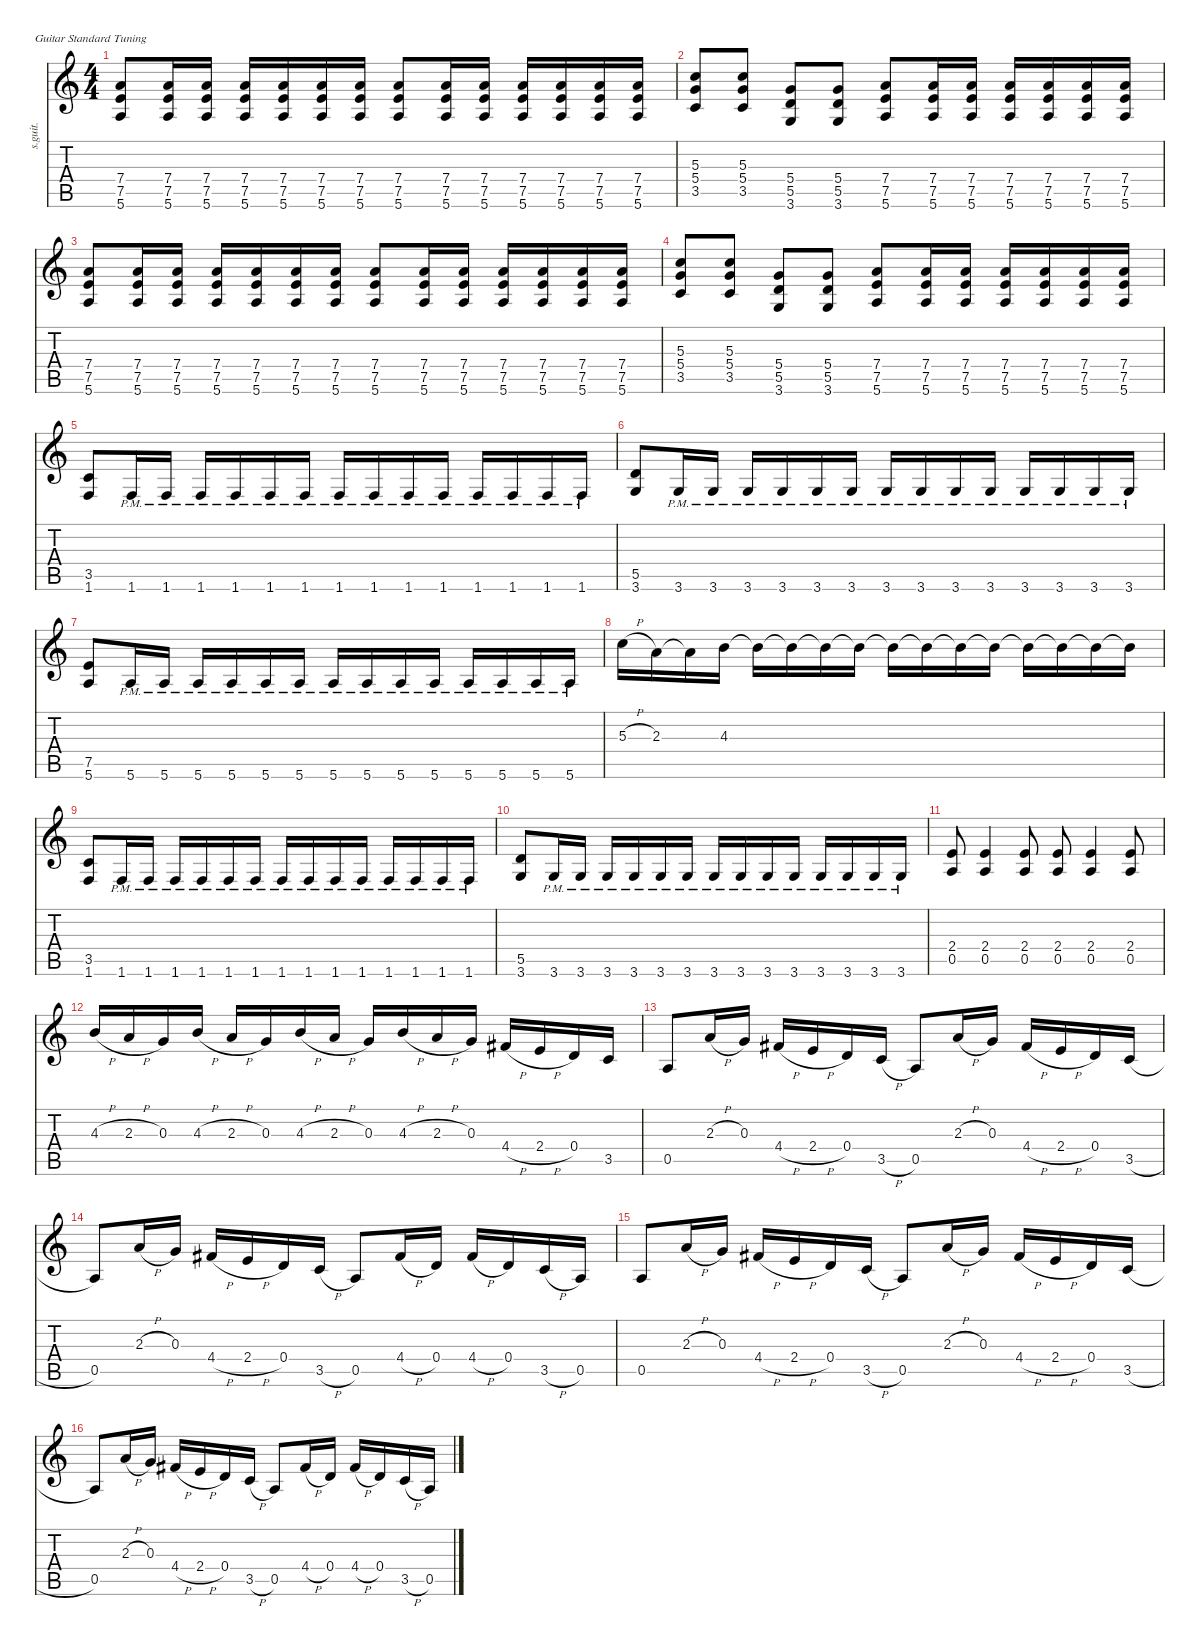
\defaultSystemsLayout 4
\hideDynamics
\bracketExtendMode nobrackets
\track ("" "s.guit.") {instrument distortionguitar}
\staff {score tabs}
\tuning (E4 B3 G3 D3 A2 E2)
\ts (4 4)
\tempo (160 hide)
\clef g2
\ks c
(7.4 7.5 5.6).8{dy f} (7.4 7.5 5.6).16 (7.4 7.5 5.6).16 (7.4 7.5 5.6).16 (7.4 7.5 5.6).16 (7.4 7.5 5.6).16 (7.4 7.5 5.6).16 (7.4 7.5 5.6).8 (7.4 7.5 5.6).16 (7.4 7.5 5.6).16 (7.4 7.5 5.6).16 (7.4 7.5 5.6).16 (7.4 7.5 5.6).16 (7.4 7.5 5.6).16 |
(5.3 5.4 3.5).8 (5.3 5.4 3.5).8 (5.4 5.5 3.6).8 (5.4 5.5 3.6).8 (7.4 7.5 5.6).8 (7.4 7.5 5.6).16 (7.4 7.5 5.6).16 (7.4 7.5 5.6).16 (7.4 7.5 5.6).16 (7.4 7.5 5.6).16 (7.4 7.5 5.6).16 |
(7.4 7.5 5.6).8 (7.4 7.5 5.6).16 (7.4 7.5 5.6).16 (7.4 7.5 5.6).16 (7.4 7.5 5.6).16 (7.4 7.5 5.6).16 (7.4 7.5 5.6).16 (7.4 7.5 5.6).8 (7.4 7.5 5.6).16 (7.4 7.5 5.6).16 (7.4 7.5 5.6).16 (7.4 7.5 5.6).16 (7.4 7.5 5.6).16 (7.4 7.5 5.6).16 |
(5.3 5.4 3.5).8 (5.3 5.4 3.5).8 (5.4 5.5 3.6).8 (5.4 5.5 3.6).8 (7.4 7.5 5.6).8 (7.4 7.5 5.6).16 (7.4 7.5 5.6).16 (7.4 7.5 5.6).16 (7.4 7.5 5.6).16 (7.4 7.5 5.6).16 (7.4 7.5 5.6).16 |
(3.5 1.6).8 1.6{pm}.16 1.6{pm}.16 1.6{pm}.16 1.6{pm}.16 1.6{pm}.16 1.6{pm}.16 1.6{pm}.16 1.6{pm}.16 1.6{pm}.16 1.6{pm}.16 1.6{pm}.16 1.6{pm}.16 1.6{pm}.16 1.6{pm}.16 |
(5.5 3.6).8 3.6{pm}.16 3.6{pm}.16 3.6{pm}.16 3.6{pm}.16 3.6{pm}.16 3.6{pm}.16 3.6{pm}.16 3.6{pm}.16 3.6{pm}.16 3.6{pm}.16 3.6{pm}.16 3.6{pm}.16 3.6{pm}.16 3.6{pm}.16 |
(7.5 5.6).8 5.6{pm}.16 5.6{pm}.16 5.6{pm}.16 5.6{pm}.16 5.6{pm}.16 5.6{pm}.16 5.6{pm}.16 5.6{pm}.16 5.6{pm}.16 5.6{pm}.16 5.6{pm}.16 5.6{pm}.16 5.6{pm}.16 5.6{pm}.16 |
5.3{h}.16 2.3.16 2.3{t}.16 4.3.16 4.3{t}.16 4.3{t}.16 4.3{t}.16 4.3{t}.16 4.3{t}.16 4.3{t}.16 4.3{t}.16 4.3{t}.16 4.3{t}.16 4.3{t}.16 4.3{t}.16 4.3{t}.16 |
(3.5 1.6).8 1.6{pm}.16 1.6{pm}.16 1.6{pm}.16 1.6{pm}.16 1.6{pm}.16 1.6{pm}.16 1.6{pm}.16 1.6{pm}.16 1.6{pm}.16 1.6{pm}.16 1.6{pm}.16 1.6{pm}.16 1.6{pm}.16 1.6{pm}.16 |
(5.5 3.6).8 3.6{pm}.16 3.6{pm}.16 3.6{pm}.16 3.6{pm}.16 3.6{pm}.16 3.6{pm}.16 3.6{pm}.16 3.6{pm}.16 3.6{pm}.16 3.6{pm}.16 3.6{pm}.16 3.6{pm}.16 3.6{pm}.16 3.6{pm}.16 |
(2.4 0.5).8 (2.4 0.5).4 (2.4 0.5).8 (2.4 0.5).8 (2.4 0.5).4 (2.4 0.5).8 |
4.3{h}.16 2.3{h}.16 0.3.16 4.3{h}.16 2.3{h}.16 0.3.16 4.3{h}.16 2.3{h}.16 0.3.16 4.3{h}.16 2.3{h}.16 0.3.16 4.4{h acc #}.16 2.4{h}.16 0.4.16 3.5.16 |
0.5.8 2.3{h}.16 0.3.16 4.4{h acc #}.16 2.4{h}.16 0.4.16 3.5{h}.16 0.5.8 2.3{h}.16 0.3.16 4.4{h acc #}.16 2.4{h}.16 0.4.16 3.5{h}.16 |
0.5.8 2.3{h}.16 0.3.16 4.4{h acc #}.16 2.4{h}.16 0.4.16 3.5{h}.16 0.5.8 4.4{h acc #}.16 0.4.16 4.4{h acc #}.16 0.4.16 3.5{h}.16 0.5.16 |
0.5.8 2.3{h}.16 0.3.16 4.4{h acc #}.16 2.4{h}.16 0.4.16 3.5{h}.16 0.5.8 2.3{h}.16 0.3.16 4.4{h acc #}.16 2.4{h}.16 0.4.16 3.5{h}.16 |
0.5.8 2.3{h}.16 0.3.16 4.4{h acc #}.16 2.4{h}.16 0.4.16 3.5{h}.16 0.5.8 4.4{h acc #}.16 0.4.16 4.4{h acc #}.16 0.4.16 3.5{h}.16 0.5.16
